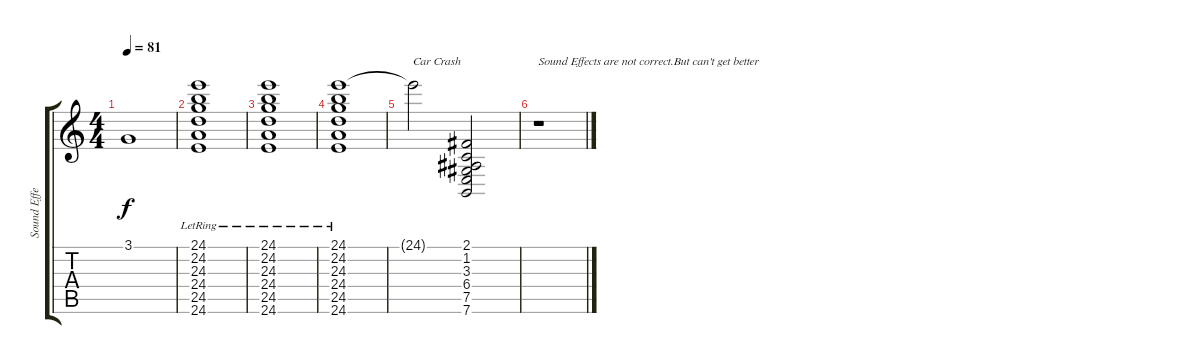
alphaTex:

\track ("Sound Effects" "Sound Effe") {instrument applause}
\staff {score tabs}
\tuning (E4 B3 G3 D3 A2 E2) {hide}
\ts (4 4)
\tempo 81
\clef g2
\ks c
3.1{t}.1{dy f} |
(24.1{lr} 24.2{lr} 24.3{lr} 24.4{lr} 24.5{lr} 24.6{lr}).1{instrument guitarfretnoise} |
(24.1{lr} 24.2{lr} 24.3{lr} 24.4{lr} 24.5{lr} 24.6{lr}).1{instrument guitarfretnoise} |
(24.1{lr} 24.2{lr} 24.3{lr} 24.4{lr} 24.5{lr} 24.6{lr}).1{instrument guitarfretnoise} |
24.1{t}.2{txt "Car Crash"} (2.1 1.2 3.3 6.4 7.5 7.6).2{instrument guitarfretnoise} |
r.1{txt "Sound Effects are not correct.But can't get better"}
